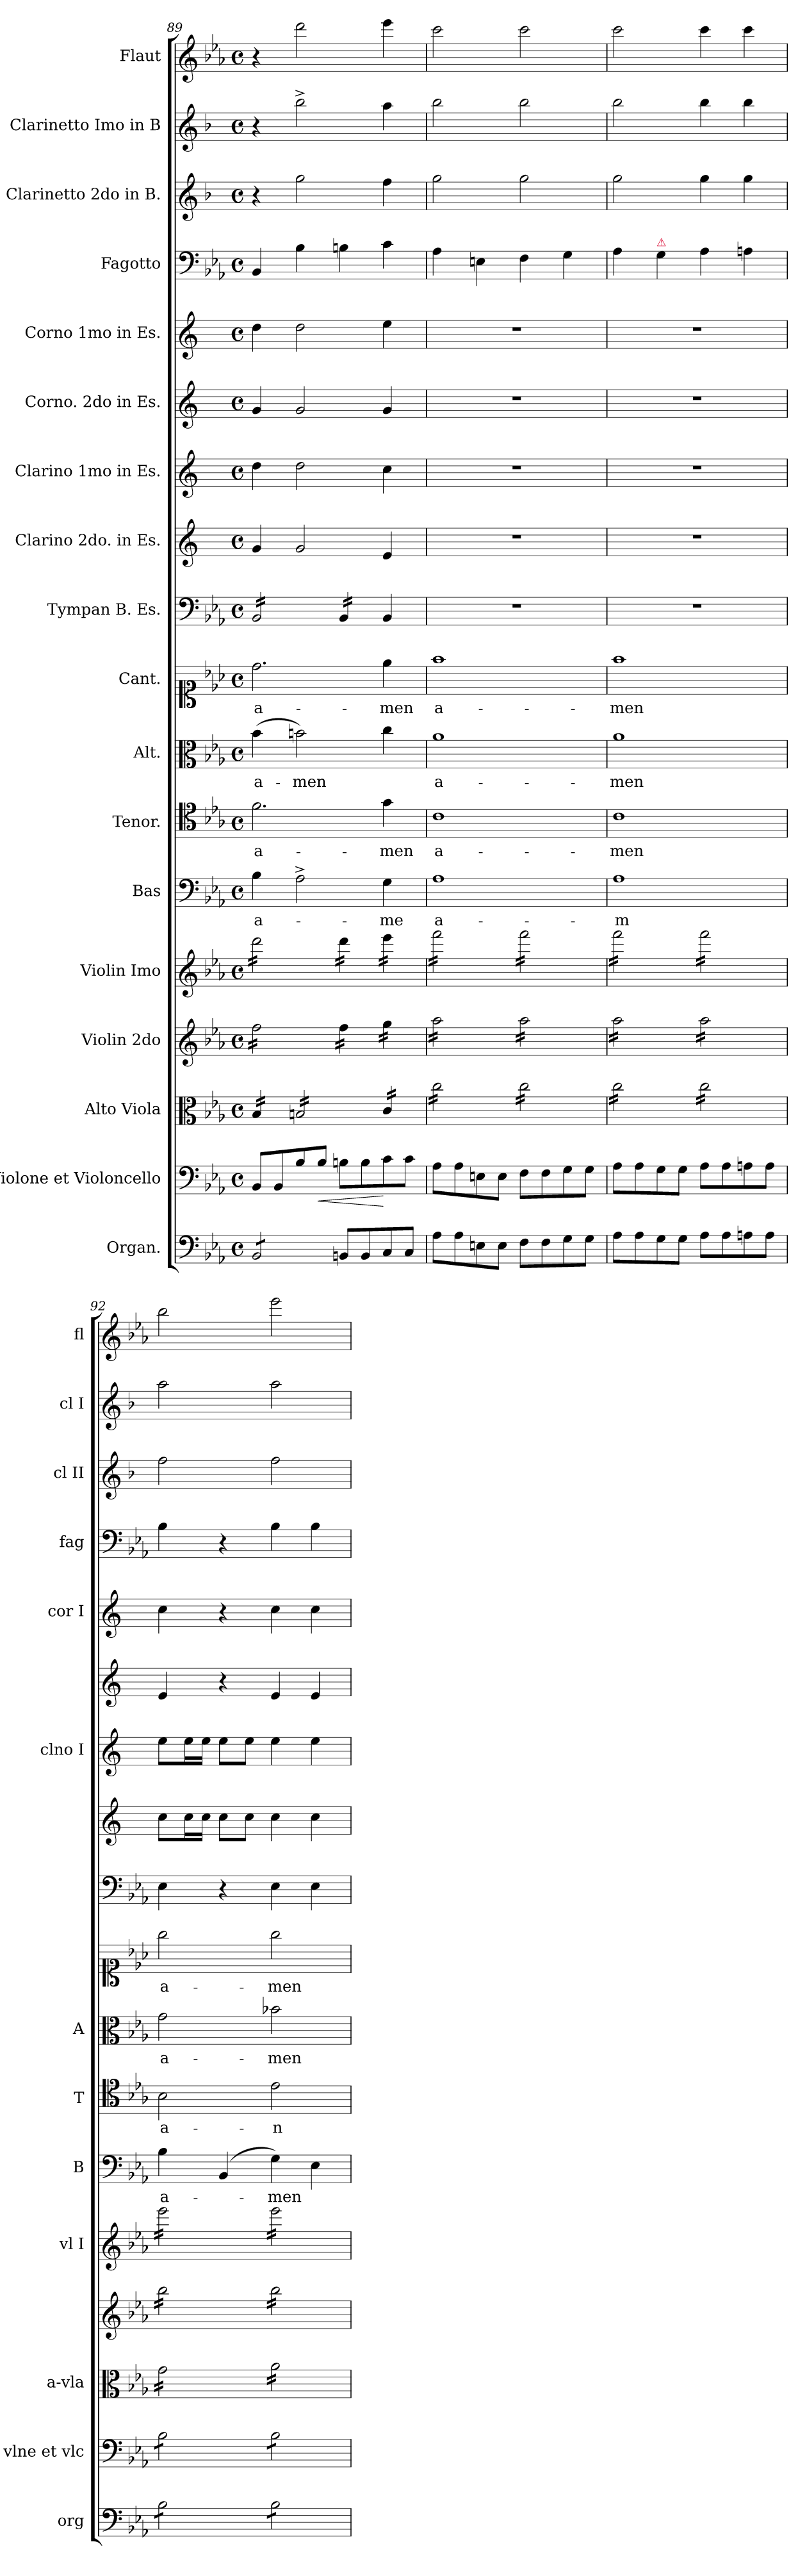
**kern	**kern	**dynam	**kern	**kern	**kern	**kern	**text	**kern	**text	**kern	**text	**kern	**text	**kern	**kern	**kern	**kern	**kern	**kern	**kern	**kern	**kern
*part18	*part17	*part17	*part16	*part15	*part14	*part13	*part13	*part12	*part12	*part11	*part11	*part10	*part10	*part9	*part8	*part7	*part6	*part5	*part4	*part3	*part2	*part1
*staff18	*staff17	*staff17	*staff16	*staff15	*staff14	*staff13	*staff13	*staff12	*staff12	*staff11	*staff11	*staff10	*staff10	*staff9	*staff8	*staff7	*staff6	*staff5	*staff4	*staff3	*staff2	*staff1
*I"Organ.	*I"Violone et Violoncello	*	*I"Alto Viola	*I"Violin 2do	*I"Violin Imo	*I"Bas	*	*I"Tenor.	*	*I"Alt.	*	*I"Cant.	*	*I"Tympan B. Es.	*I"Clarino 2do. in Es.	*I"Clarino 1mo in Es.	*I"Corno. 2do in Es.	*I"Corno 1mo in Es.	*I"Fagotto	*I"Clarinetto 2do in B.	*I"Clarinetto Imo in B	*I"Flaut
*I'org	*I'vlne et vlc	*	*I'a-vla	*	*I'vl I	*I'B	*	*I'T	*	*I'A	*	*	*	*	*	*I'clno I	*	*I'cor I	*I'fag	*I'cl II	*I'cl I	*I'fl
*clefF4	*clefF4	*	*clefC3	*clefG2	*clefG2	*clefF4	*	*clefC4	*	*clefC3	*	*clefC1	*	*clefF4	*clefG2	*clefG2	*clefG2	*clefG2	*clefF4	*clefG2	*clefG2	*clefG2
*	*	*	*	*	*	*	*	*	*	*	*	*	*	*	*ITrd-2c-3	*ITrd-2c-3	*ITrd5c9	*ITrd5c9	*	*ITrd1c2	*ITrd1c2	*
*k[b-e-a-]	*k[b-e-a-]	*	*k[b-e-a-]	*k[b-e-a-]	*k[b-e-a-]	*k[b-e-a-]	*	*k[b-e-a-]	*	*k[b-e-a-]	*	*k[b-e-a-]	*	*k[b-e-a-]	*k[b-e-a-]	*k[b-e-a-]	*k[b-e-a-]	*k[b-e-a-]	*k[b-e-a-]	*k[b-e-a-]	*k[b-e-a-]	*k[b-e-a-]
*E-:	*E-:	*	*E-:	*E-:	*E-:	*E-:	*	*E-:	*	*E-:	*	*E-:	*	*E-:	*E-:	*E-:	*E-:	*E-:	*E-:	*E-:	*E-:	*E-:
*M4/4	*M4/4	*	*M4/4	*M4/4	*M4/4	*M4/4	*	*M4/4	*	*M4/4	*	*M4/4	*	*M4/4	*M4/4	*M4/4	*M4/4	*M4/4	*M4/4	*M4/4	*M4/4	*M4/4
*met(c)	*met(c)	*	*met(c)	*met(c)	*met(c)	*met(c)	*	*met(c)	*	*met(c)	*	*met(c)	*	*met(c)	*met(c)	*met(c)	*met(c)	*met(c)	*met(c)	*met(c)	*met(c)	*met(c)
=89	=89	=89	=89	=89	=89	=89	=89	=89	=89	=89	=89	=89	=89	=89	=89	=89	=89	=89	=89	=89	=89	=89
!	!	!	!	!	!	!	!	!	!	!	!	!	!	!LO:TX:a:color=crimson:t=⚠	!	!	!	!	!	!	!	!
*tremolo	*	*	*	*	*	*	*	*	*	*	*	*	*	*	*	*	*	*	*	*	*	*
*	*	*	*tremolo	*	*	*	*	*	*	*	*	*	*	*	*	*	*	*	*	*	*	*
*	*	*	*	*tremolo	*	*	*	*	*	*	*	*	*	*	*	*	*	*	*	*	*	*
*	*	*	*	*	*tremolo	*	*	*	*	*	*	*	*	*	*	*	*	*	*	*	*	*
*	*	*	*	*	*	*	*	*	*	*	*	*	*	*tremolo	*	*	*	*	*	*	*	*
8BB-/L	8BB-/L	.	16B-/LL	16ff\LL	16ddd\LL	4B-\	a-	2.f\	a-	(4b-\	a-	2.dd\	a-	16BB-/LL	4b-/	4ff\	4B-/	4f\	4BB-/	4r	4r	4r
.	.	.	16B-/	16ff\	16ddd\	.	.	.	.	.	.	.	.	16BB-/	.	.	.	.	.	.	.	.
8BB-/	8BB-/	.	16B-/	16ff\	16ddd\	.	.	.	.	.	.	.	.	16BB-/	.	.	.	.	.	.	.	.
.	.	.	16B-/JJ	16ff\	16ddd\	.	.	.	.	.	.	.	.	16BB-/	.	.	.	.	.	.	.	.
8BB-/	8B-\	.	16Bn/LL	16ff\	16ddd\	2A-^\	.	.	.	2bn\)	-men	.	.	16BB-/	2b-/	2ff\	2B-/	2f\	4B-\	2ff\	2aa-^\	2ddd\
.	.	.	16Bn/	16ff\	16ddd\	.	.	.	.	.	.	.	.	16BB-/	.	.	.	.	.	.	.	.
!	!	!LO:HP:b	!	!	!	!	!	!	!	!	!	!	!	!	!	!	!	!	!	!	!	!
8BB-/J	8B-\J	<	16Bn/	16ff\	16ddd\	.	.	.	.	.	.	.	.	16BB-/	.	.	.	.	.	.	.	.
*Xtremolo	*	*	*	*	*	*	*	*	*	*	*	*	*	*	*	*	*	*	*	*	*	*
.	.	.	16Bn/	16ff\JJ	16ddd\JJ	.	.	.	.	.	.	.	.	16BB-/JJ	.	.	.	.	.	.	.	.
8BBn/L	8Bn\L	.	16Bn/	16ff\LL	16ddd\LL	.	.	.	.	.	.	.	.	16BB-/LL	.	.	.	.	4Bn\	.	.	.
.	.	.	16Bn/	16ff\	16ddd\	.	.	.	.	.	.	.	.	16BB-/	.	.	.	.	.	.	.	.
8BB/	8B\	.	16Bn/	16ff\	16ddd\	.	.	.	.	.	.	.	.	16BB-/	.	.	.	.	.	.	.	.
.	.	.	16Bn/JJ	16ff\JJ	16ddd\JJ	.	.	.	.	.	.	.	.	16BB-/JJ	.	.	.	.	.	.	.	.
*	*	*	*	*	*	*	*	*	*	*	*	*	*	*Xtremolo	*	*	*	*	*	*	*	*
8C/	8c\	[	16c/LL	16gg\LL	16eee-\LL	4G\	-me	4g\	-men	4cc\	.	4ee-\	-men	4BB-/	4g/	4ee-\	4B-/	4g\	4c\	4ee-\	4gg\	4eee-\
.	.	.	16c/	16gg\	16eee-\	.	.	.	.	.	.	.	.	.	.	.	.	.	.	.	.	.
8C/J	8c\J	.	16c/	16gg\	16eee-\	.	.	.	.	.	.	.	.	.	.	.	.	.	.	.	.	.
.	.	.	16c/JJ	16gg\JJ	16eee-\JJ	.	.	.	.	.	.	.	.	.	.	.	.	.	.	.	.	.
=90	=90	=90	=90	=90	=90	=90	=90	=90	=90	=90	=90	=90	=90	=90	=90	=90	=90	=90	=90	=90	=90	=90
!	!	!	!	!	!	!	!	!	!	!	!LO:LY:i	!	!	!	!	!	!	!	!	!	!	!
8A-\L	8A-\L	.	16cc\LL	16aa-\LL	16fff\LL	1A-	a-	1c	a-	1a-	a-	1ff	a-	1r	1r	1r	1r	1r	4A-\	2ff\	2aa-\	2ccc\
.	.	.	16cc\	16aa-\	16fff\	.	.	.	.	.	.	.	.	.	.	.	.	.	.	.	.	.
8A-\	8A-\	.	16cc\	16aa-\	16fff\	.	.	.	.	.	.	.	.	.	.	.	.	.	.	.	.	.
.	.	.	16cc\	16aa-\	16fff\	.	.	.	.	.	.	.	.	.	.	.	.	.	.	.	.	.
8En\	8En\	.	16cc\	16aa-\	16fff\	.	.	.	.	.	.	.	.	.	.	.	.	.	4En\	.	.	.
.	.	.	16cc\	16aa-\	16fff\	.	.	.	.	.	.	.	.	.	.	.	.	.	.	.	.	.
8E\J	8E\J	.	16cc\	16aa-\	16fff\	.	.	.	.	.	.	.	.	.	.	.	.	.	.	.	.	.
.	.	.	16cc\JJ	16aa-\JJ	16fff\JJ	.	.	.	.	.	.	.	.	.	.	.	.	.	.	.	.	.
8F\L	8F\L	.	16cc\LL	16aa-\LL	16fff\LL	.	.	.	.	.	.	.	.	.	.	.	.	.	4F\	2ff\	2aa-\	2ccc\
.	.	.	16cc\	16aa-\	16fff\	.	.	.	.	.	.	.	.	.	.	.	.	.	.	.	.	.
8F\	8F\	.	16cc\	16aa-\	16fff\	.	.	.	.	.	.	.	.	.	.	.	.	.	.	.	.	.
.	.	.	16cc\	16aa-\	16fff\	.	.	.	.	.	.	.	.	.	.	.	.	.	.	.	.	.
8G\	8G\	.	16cc\	16aa-\	16fff\	.	.	.	.	.	.	.	.	.	.	.	.	.	4G\	.	.	.
.	.	.	16cc\	16aa-\	16fff\	.	.	.	.	.	.	.	.	.	.	.	.	.	.	.	.	.
8G\J	8G\J	.	16cc\	16aa-\	16fff\	.	.	.	.	.	.	.	.	.	.	.	.	.	.	.	.	.
.	.	.	16cc\JJ	16aa-\JJ	16fff\JJ	.	.	.	.	.	.	.	.	.	.	.	.	.	.	.	.	.
=91	=91	=91	=91	=91	=91	=91	=91	=91	=91	=91	=91	=91	=91	=91	=91	=91	=91	=91	=91	=91	=91	=91
!	!	!	!	!	!	!	!	!	!	!	!LO:LY:i	!	!	!	!	!	!	!	!	!	!	!
8A-\L	8A-\L	.	16cc\LL	16aa-\LL	16fff\LL	1A-	-m	1c	-men	1a-	-men	1ff	-men	1r	1r	1r	1r	1r	4A-\	2ff\	2aa-\	2ccc\
.	.	.	16cc\	16aa-\	16fff\	.	.	.	.	.	.	.	.	.	.	.	.	.	.	.	.	.
8A-\	8A-\	.	16cc\	16aa-\	16fff\	.	.	.	.	.	.	.	.	.	.	.	.	.	.	.	.	.
.	.	.	16cc\	16aa-\	16fff\	.	.	.	.	.	.	.	.	.	.	.	.	.	.	.	.	.
!	!	!	!	!	!	!	!	!	!	!	!	!	!	!	!	!	!	!	!LO:TX:a:color=crimson:t=⚠	!	!	!
8G\	8G\	.	16cc\	16aa-\	16fff\	.	.	.	.	.	.	.	.	.	.	.	.	.	4G\	.	.	.
.	.	.	16cc\	16aa-\	16fff\	.	.	.	.	.	.	.	.	.	.	.	.	.	.	.	.	.
8G\J	8G\J	.	16cc\	16aa-\	16fff\	.	.	.	.	.	.	.	.	.	.	.	.	.	.	.	.	.
.	.	.	16cc\JJ	16aa-\JJ	16fff\JJ	.	.	.	.	.	.	.	.	.	.	.	.	.	.	.	.	.
8A-\L	8A-\L	.	16cc\LL	16aa-\LL	16fff\LL	.	.	.	.	.	.	.	.	.	.	.	.	.	4A-\	4ff\	4aa-\	4ccc\
.	.	.	16cc\	16aa-\	16fff\	.	.	.	.	.	.	.	.	.	.	.	.	.	.	.	.	.
8A-\	8A-\	.	16cc\	16aa-\	16fff\	.	.	.	.	.	.	.	.	.	.	.	.	.	.	.	.	.
.	.	.	16cc\	16aa-\	16fff\	.	.	.	.	.	.	.	.	.	.	.	.	.	.	.	.	.
8An\	8An\	.	16cc\	16aa-\	16fff\	.	.	.	.	.	.	.	.	.	.	.	.	.	4An\	4ff\	4aa-\	4ccc\
.	.	.	16cc\	16aa-\	16fff\	.	.	.	.	.	.	.	.	.	.	.	.	.	.	.	.	.
8A\J	8A\J	.	16cc\	16aa-\	16fff\	.	.	.	.	.	.	.	.	.	.	.	.	.	.	.	.	.
.	.	.	16cc\JJ	16aa-\JJ	16fff\JJ	.	.	.	.	.	.	.	.	.	.	.	.	.	.	.	.	.
=92	=92	=92	=92	=92	=92	=92	=92	=92	=92	=92	=92	=92	=92	=92	=92	=92	=92	=92	=92	=92	=92	=92
!	!	!	!	!	!	!	!	!	!	!	!LO:LY:i	!	!	!	!	!	!	!	!	!	!	!
*tremolo	*	*	*	*	*	*	*	*	*	*	*	*	*	*	*	*	*	*	*	*	*	*
*	*tremolo	*	*	*	*	*	*	*	*	*	*	*	*	*	*	*	*	*	*	*	*	*
8B-\L	8B-\L	.	16g\LL	16bb-\LL	16eee-\LL	4B-\	a-	2B-\	a-	2g\	a-	2gg\	a-	4E-\	8ee-\L	8gg\L	4G/	4e-\	4B-\	2ee-\	2gg\	2bb-\
.	.	.	16g\	16bb-\	16eee-\	.	.	.	.	.	.	.	.	.	.	.	.	.	.	.	.	.
8B-\	8B-\	.	16g\	16bb-\	16eee-\	.	.	.	.	.	.	.	.	.	16ee-\L	16gg\L	.	.	.	.	.	.
.	.	.	16g\	16bb-\	16eee-\	.	.	.	.	.	.	.	.	.	16ee-\JJ	16gg\JJ	.	.	.	.	.	.
8B-\	8B-\	.	16g\	16bb-\	16eee-\	(4BB-/	.	.	.	.	.	.	.	4r	8ee-\L	8gg\L	4r	4r	4r	.	.	.
.	.	.	16g\	16bb-\	16eee-\	.	.	.	.	.	.	.	.	.	.	.	.	.	.	.	.	.
8B-\J	8B-\J	.	16g\	16bb-\	16eee-\	.	.	.	.	.	.	.	.	.	8ee-\J	8gg\J	.	.	.	.	.	.
.	.	.	16g\JJ	16bb-\JJ	16eee-\JJ	.	.	.	.	.	.	.	.	.	.	.	.	.	.	.	.	.
!	!	!	!	!	!	!	!	!	!	!	!LO:LY:i	!	!	!	!	!	!	!	!	!	!	!
8B-\L	8B-\L	.	16a-\LL	16bb-\LL	16eee-\LL	4G\)	-men	2e-\	-n	2b-X\	-men	2gg\	-men	4E-\	4ee-\	4gg\	4G/	4e-\	4B-\	2ee-\	2gg\	2eee-\
.	.	.	16a-\	16bb-\	16eee-\	.	.	.	.	.	.	.	.	.	.	.	.	.	.	.	.	.
8B-\	8B-\	.	16a-\	16bb-\	16eee-\	.	.	.	.	.	.	.	.	.	.	.	.	.	.	.	.	.
.	.	.	16a-\	16bb-\	16eee-\	.	.	.	.	.	.	.	.	.	.	.	.	.	.	.	.	.
8B-\	8B-\	.	16a-\	16bb-\	16eee-\	4E-\	.	.	.	.	.	.	.	4E-\	4ee-\	4gg\	4G/	4e-\	4B-\	.	.	.
.	.	.	16a-\	16bb-\	16eee-\	.	.	.	.	.	.	.	.	.	.	.	.	.	.	.	.	.
8B-\J	8B-\J	.	16a-\	16bb-\	16eee-\	.	.	.	.	.	.	.	.	.	.	.	.	.	.	.	.	.
*	*Xtremolo	*	*	*	*	*	*	*	*	*	*	*	*	*	*	*	*	*	*	*	*	*
*Xtremolo	*	*	*	*	*	*	*	*	*	*	*	*	*	*	*	*	*	*	*	*	*	*
.	.	.	16a-\JJ	16bb-\JJ	16eee-\JJ	.	.	.	.	.	.	.	.	.	.	.	.	.	.	.	.	.
*	*	*	*	*	*Xtremolo	*	*	*	*	*	*	*	*	*	*	*	*	*	*	*	*	*
*	*	*	*	*Xtremolo	*	*	*	*	*	*	*	*	*	*	*	*	*	*	*	*	*	*
*	*	*	*Xtremolo	*	*	*	*	*	*	*	*	*	*	*	*	*	*	*	*	*	*	*
=	=	=	=	=	=	=	=	=	=	=	=	=	=	=	=	=	=	=	=	=	=	=
*-	*-	*-	*-	*-	*-	*-	*-	*-	*-	*-	*-	*-	*-	*-	*-	*-	*-	*-	*-	*-	*-	*-
